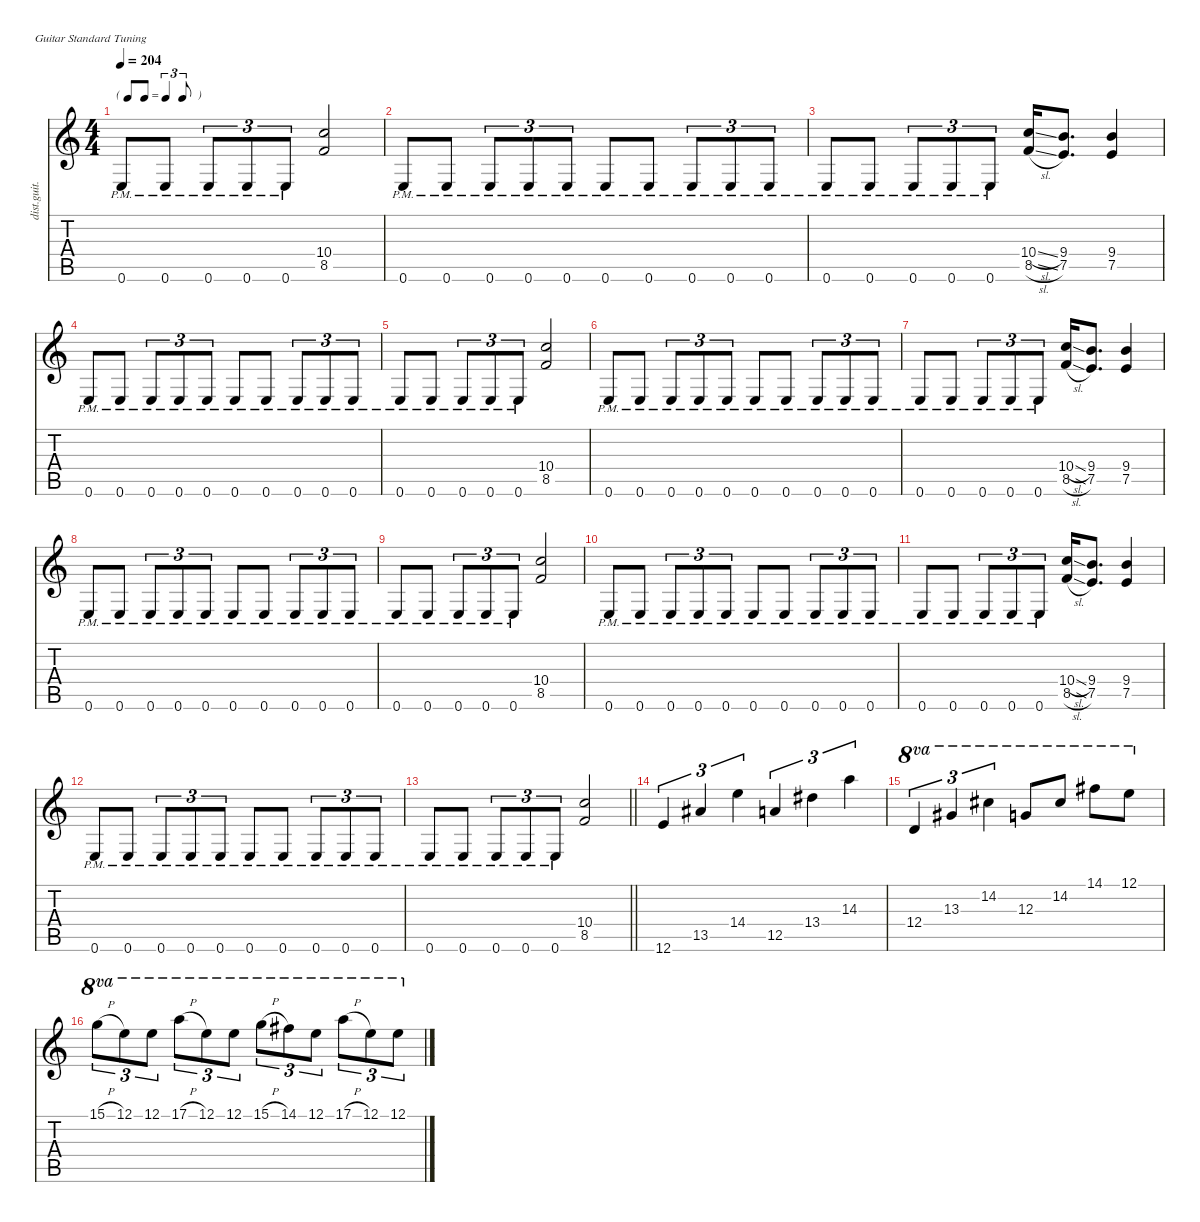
\defaultSystemsLayout 4
\hideDynamics
\bracketExtendMode nobrackets
\otherSystemsTrackNameOrientation horizontal
\track ("Guitar 1" "dist.guit.") {defaultSystemsLayout 4 mute instrument distortionguitar}
\staff {score tabs}
\tuning (E4 B3 G3 D3 A2 E2)
\ts (4 4)
\tf triplet8th
\tempo 204
\clef g2
\ks aminor
0.6{pm}.8{dy f beam Up} 0.6{pm}.8{beam Up} 0.6{pm}.8{tu (3 2) beam Up} 0.6{pm}.8{tu (3 2) beam Up} 0.6{pm}.8{tu (3 2) beam Up} (10.4 8.5).2{beam Up} |
0.6{pm}.8{beam Up} 0.6{pm}.8{beam Up} 0.6{pm}.8{tu (3 2) beam Up} 0.6{pm}.8{tu (3 2) beam Up} 0.6{pm}.8{tu (3 2) beam Up} 0.6{pm}.8{beam Up} 0.6{pm}.8{beam Up} 0.6{pm}.8{tu (3 2) beam Up} 0.6{pm}.8{tu (3 2) beam Up} 0.6{pm}.8{tu (3 2) beam Up} |
0.6{pm}.8{beam Up} 0.6{pm}.8{beam Up} 0.6{pm}.8{tu (3 2) beam Up} 0.6{pm}.8{tu (3 2) beam Up} 0.6{pm}.8{tu (3 2) beam Up} (10.4{sl} 8.5{sl}).16{beam Up} (9.4 7.5).8{d beam Up} (9.4 7.5).4{beam Up} |
0.6{pm}.8{beam Up} 0.6{pm}.8{beam Up} 0.6{pm}.8{tu (3 2) beam Up} 0.6{pm}.8{tu (3 2) beam Up} 0.6{pm}.8{tu (3 2) beam Up} 0.6{pm}.8{beam Up} 0.6{pm}.8{beam Up} 0.6{pm}.8{tu (3 2) beam Up} 0.6{pm}.8{tu (3 2) beam Up} 0.6{pm}.8{tu (3 2) beam Up} |
0.6{pm}.8{beam Up} 0.6{pm}.8{beam Up} 0.6{pm}.8{tu (3 2) beam Up} 0.6{pm}.8{tu (3 2) beam Up} 0.6{pm}.8{tu (3 2) beam Up} (10.4 8.5).2{beam Up} |
0.6{pm}.8{beam Up} 0.6{pm}.8{beam Up} 0.6{pm}.8{tu (3 2) beam Up} 0.6{pm}.8{tu (3 2) beam Up} 0.6{pm}.8{tu (3 2) beam Up} 0.6{pm}.8{beam Up} 0.6{pm}.8{beam Up} 0.6{pm}.8{tu (3 2) beam Up} 0.6{pm}.8{tu (3 2) beam Up} 0.6{pm}.8{tu (3 2) beam Up} |
0.6{pm}.8{beam Up} 0.6{pm}.8{beam Up} 0.6{pm}.8{tu (3 2) beam Up} 0.6{pm}.8{tu (3 2) beam Up} 0.6{pm}.8{tu (3 2) beam Up} (10.4{sl} 8.5{sl}).16{beam Up} (9.4 7.5).8{d beam Up} (9.4 7.5).4{beam Up} |
0.6{pm}.8{beam Up} 0.6{pm}.8{beam Up} 0.6{pm}.8{tu (3 2) beam Up} 0.6{pm}.8{tu (3 2) beam Up} 0.6{pm}.8{tu (3 2) beam Up} 0.6{pm}.8{beam Up} 0.6{pm}.8{beam Up} 0.6{pm}.8{tu (3 2) beam Up} 0.6{pm}.8{tu (3 2) beam Up} 0.6{pm}.8{tu (3 2) beam Up} |
0.6{pm}.8{beam Up} 0.6{pm}.8{beam Up} 0.6{pm}.8{tu (3 2) beam Up} 0.6{pm}.8{tu (3 2) beam Up} 0.6{pm}.8{tu (3 2) beam Up} (10.4 8.5).2{beam Up} |
0.6{pm}.8{beam Up} 0.6{pm}.8{beam Up} 0.6{pm}.8{tu (3 2) beam Up} 0.6{pm}.8{tu (3 2) beam Up} 0.6{pm}.8{tu (3 2) beam Up} 0.6{pm}.8{beam Up} 0.6{pm}.8{beam Up} 0.6{pm}.8{tu (3 2) beam Up} 0.6{pm}.8{tu (3 2) beam Up} 0.6{pm}.8{tu (3 2) beam Up} |
0.6{pm}.8{beam Up} 0.6{pm}.8{beam Up} 0.6{pm}.8{tu (3 2) beam Up} 0.6{pm}.8{tu (3 2) beam Up} 0.6{pm}.8{tu (3 2) beam Up} (10.4{sl} 8.5{sl}).16{beam Up} (9.4 7.5).8{d beam Up} (9.4 7.5).4{beam Up} |
0.6{pm}.8{beam Up} 0.6{pm}.8{beam Up} 0.6{pm}.8{tu (3 2) beam Up} 0.6{pm}.8{tu (3 2) beam Up} 0.6{pm}.8{tu (3 2) beam Up} 0.6{pm}.8{beam Up} 0.6{pm}.8{beam Up} 0.6{pm}.8{tu (3 2) beam Up} 0.6{pm}.8{tu (3 2) beam Up} 0.6{pm}.8{tu (3 2) beam Up} |
\barLineRight lightlight
0.6{pm}.8{beam Up} 0.6{pm}.8{beam Up} 0.6{pm}.8{tu (3 2) beam Up} 0.6{pm}.8{tu (3 2) beam Up} 0.6{pm}.8{tu (3 2) beam Up} (10.4 8.5).2{beam Up} |
12.6.4{tu (3 2) beam Up} 13.5{acc #}.4{tu (3 2) beam Up} 14.4.4{tu (3 2) beam Down} 12.5.4{tu (3 2) beam Up} 13.4{acc #}.4{tu (3 2) beam Down} 14.3.4{tu (3 2) beam Down} |
12.4.4{tu (3 2) ot 8va beam Up} 13.3{acc #}.4{tu (3 2) ot 8va beam Up} 14.2{acc #}.4{tu (3 2) ot 8va beam Down} 12.3.8{ot 8va beam Up} 14.2{acc #}.8{ot 8va beam Up} 14.1{acc #}.8{ot 8va beam Down} 12.1.8{ot 8va beam Down} |
15.1{h}.8{tu (3 2) ot 8va beam Down} 12.1.8{tu (3 2) ot 8va beam Down} 12.1.8{tu (3 2) ot 8va beam Down} 17.1{h}.8{tu (3 2) ot 8va beam Down} 12.1.8{tu (3 2) ot 8va beam Down} 12.1.8{tu (3 2) ot 8va beam Down} 15.1{h}.8{tu (3 2) ot 8va beam Down} 14.1{acc #}.8{tu (3 2) ot 8va beam Down} 12.1.8{tu (3 2) ot 8va beam Down} 17.1{h}.8{tu (3 2) ot 8va beam Down} 12.1.8{tu (3 2) ot 8va beam Down} 12.1.8{tu (3 2) ot 8va beam Down}
